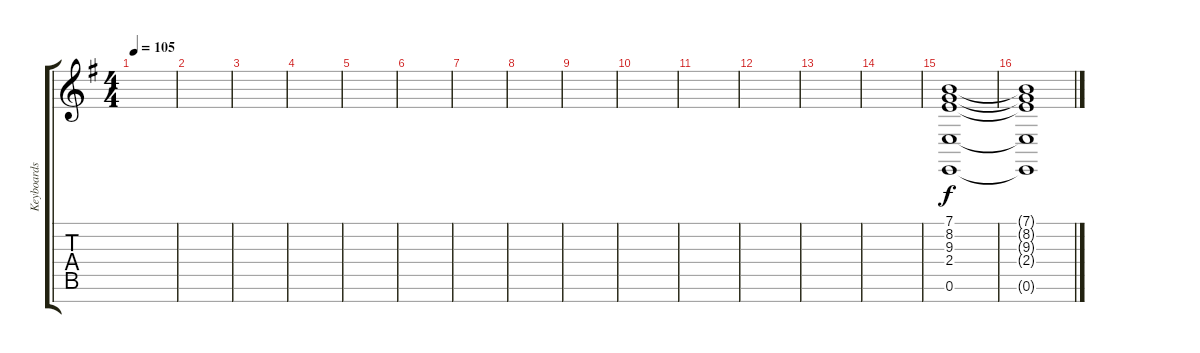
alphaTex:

\track ("Keyboards" "Keyboards") {instrument stringensemble1}
\staff {score tabs}
\tuning (E4 B3 G3 D3 A2 E2 B1) {hide}
\ts (4 4)
\tempo 105
\clef g2
\ks eminor
|
|
|
|
|
|
|
|
|
|
|
|
|
|
(7.1 8.2 9.3 2.4 0.6).1{volume 7} |
(7.1{t} 8.2{t} 9.3{t} 2.4{t} 0.6{t}).1
